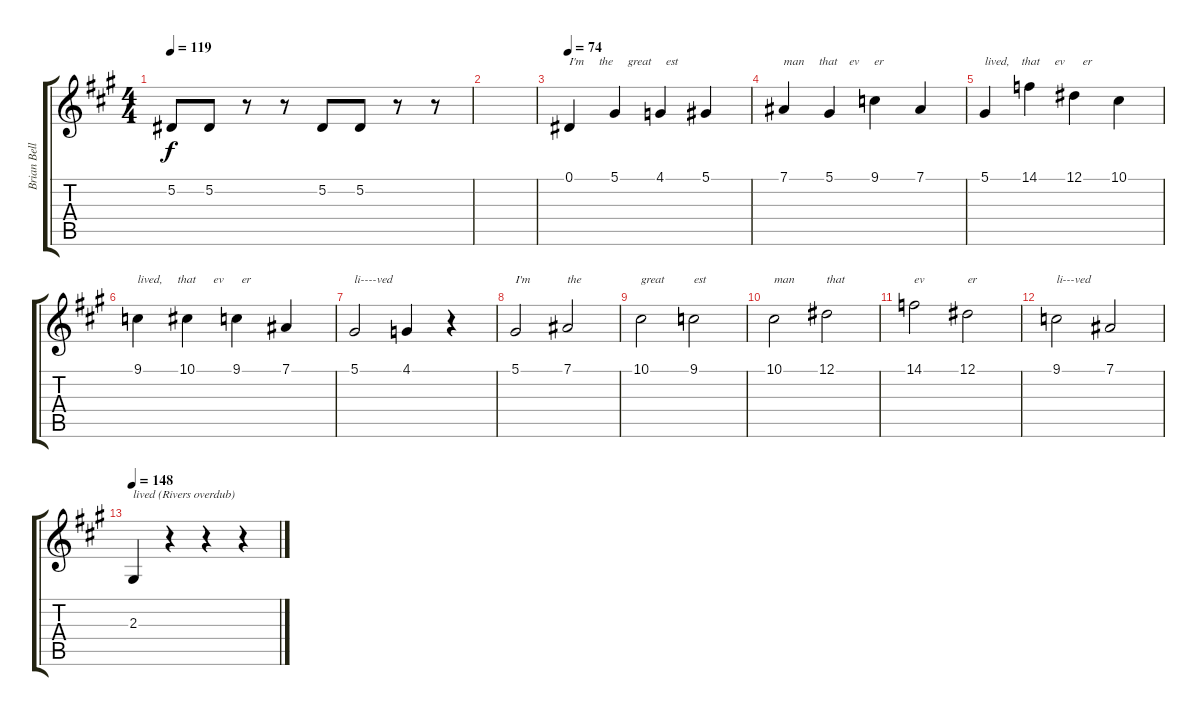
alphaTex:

\track ("Brian Bell" "Brian Bell") {instrument lead2sawtooth bank 1}
\staff {score tabs}
\tuning (Eb4 Bb3 Gb3 Db3 Ab2 Eb2) {hide}
\ts (4 4)
\tempo 119
\clef g2
\ks a
5.2.8{dy f} 5.2.8 r.8 r.8 5.2.8 5.2.8 r.8 r.8 |
|
\tempo 74
0.1.4{txt "I'm     the     great     est"} 5.1.4 4.1.4 5.1.4 |
7.1.4{txt "man     that    ev     er"} 5.1.4 9.1.4 7.1.4 |
5.1.4{txt "lived,    that     ev      er"} 14.1.4 12.1.4 10.1.4 |
9.1.4{txt "lived,     that      ev      er"} 10.1.4 9.1.4 7.1.4 |
5.1.2{txt "li----ved"} 4.1.4 r.4 |
5.1.2{txt "I'm"} 7.1.2{txt "the"} |
10.1.2{txt "great"} 9.1.2{txt "est"} |
10.1.2{txt "man"} 12.1.2{txt "that"} |
14.1.2{txt "ev"} 12.1.2{txt "er"} |
9.1.2{txt "li---ved"} 7.1.2 |
\tempo 148
2.3.4{txt "lived (Rivers overdub)"} r.4 r.4 r.4
